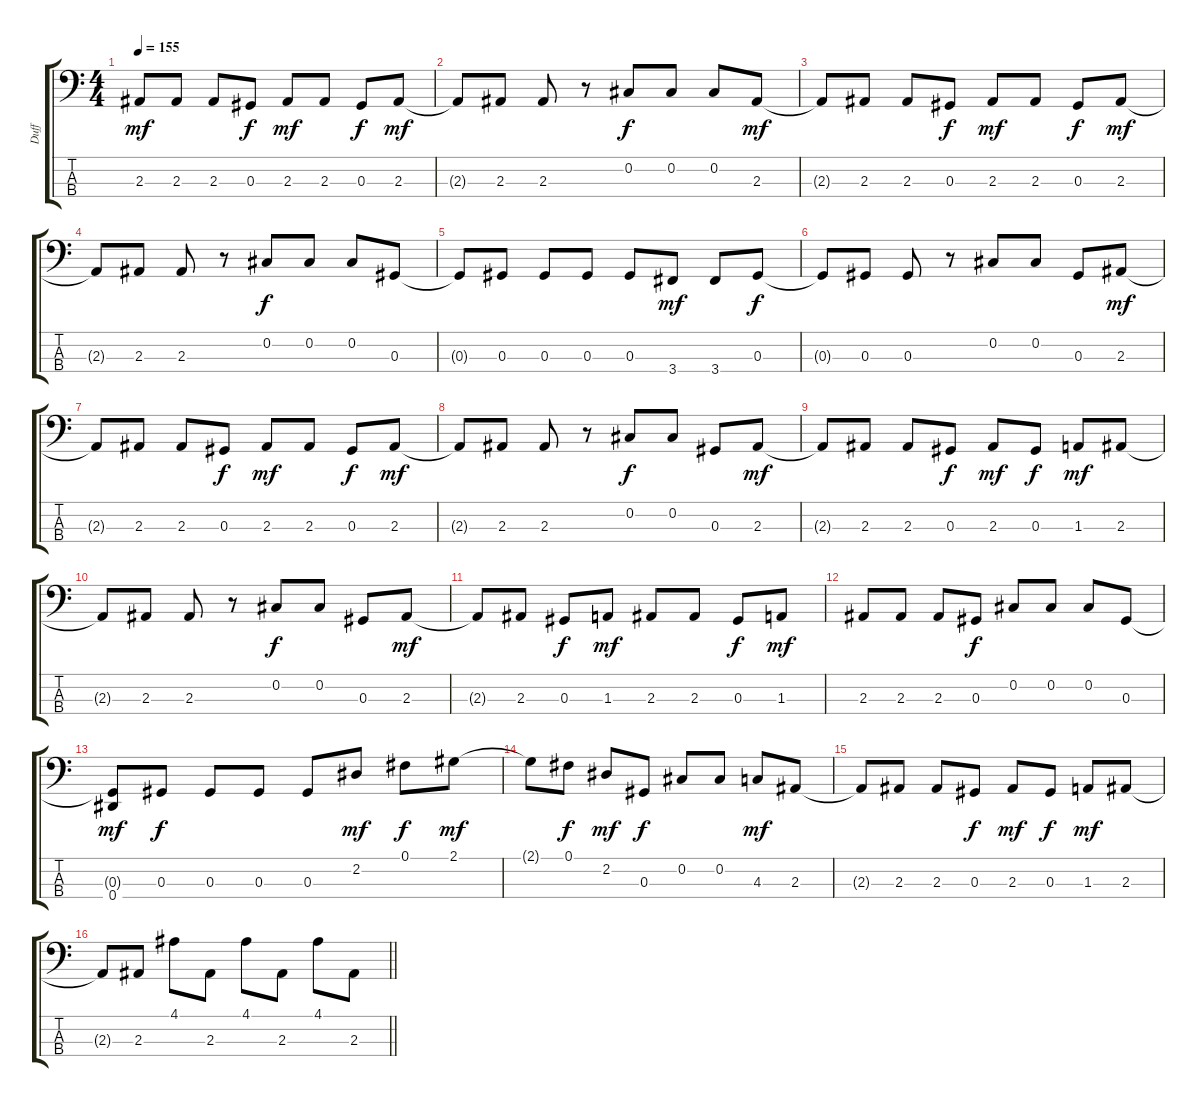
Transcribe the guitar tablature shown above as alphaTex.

\track ("Duff" "Duff") {instrument electricbasspick}
\staff {score tabs}
\tuning (Gb2 Db2 Ab1 Eb1) {hide}
\ts (4 4)
\tempo 155
\clef f4
\ks c
2.3.8{dy mf} 2.3.8 2.3.8 0.3.8{dy f} 2.3.8{dy mf} 2.3.8 0.3.8{dy f} 2.3.8{dy mf} |
2.3{t}.8 2.3.8 2.3.8 r.8 0.2.8{dy f} 0.2.8 0.2.8 2.3.8{dy mf} |
2.3{t}.8 2.3.8 2.3.8 0.3.8{dy f} 2.3.8{dy mf} 2.3.8 0.3.8{dy f} 2.3.8{dy mf} |
2.3{t}.8 2.3.8 2.3.8 r.8 0.2.8{dy f} 0.2.8 0.2.8 0.3.8 |
0.3{t}.8 0.3.8 0.3.8 0.3.8 0.3.8 3.4.8{dy mf} 3.4.8 0.3.8{dy f} |
0.3{t}.8 0.3.8 0.3.8 r.8 0.2.8 0.2.8 0.3.8 2.3.8{dy mf} |
2.3{t}.8 2.3.8 2.3.8 0.3.8{dy f} 2.3.8{dy mf} 2.3.8 0.3.8{dy f} 2.3.8{dy mf} |
2.3{t}.8 2.3.8 2.3.8 r.8 0.2.8{dy f} 0.2.8 0.3.8 2.3.8{dy mf} |
2.3{t}.8 2.3.8 2.3.8 0.3.8{dy f} 2.3.8{dy mf} 0.3.8{dy f} 1.3.8{dy mf} 2.3.8 |
2.3{t}.8 2.3.8 2.3.8 r.8 0.2.8{dy f} 0.2.8 0.3.8 2.3.8{dy mf} |
2.3{t}.8 2.3.8 0.3.8{dy f} 1.3.8{dy mf} 2.3.8 2.3.8 0.3.8{dy f} 1.3.8{dy mf} |
2.3.8 2.3.8 2.3.8 0.3.8{dy f} 0.2.8 0.2.8 0.2.8 0.3.8 |
(0.3{t} 0.4).8{dy mf} 0.3.8{dy f} 0.3.8 0.3.8 0.3.8 2.2.8{dy mf} 0.1.8{dy f} 2.1.8{dy mf} |
2.1{t}.8 0.1.8{dy f} 2.2.8{dy mf} 0.3.8{dy f} 0.2.8 0.2.8 4.3.8{dy mf} 2.3.8 |
2.3{t}.8 2.3.8 2.3.8 0.3.8{dy f} 2.3.8{dy mf} 0.3.8{dy f} 1.3.8{dy mf} 2.3.8 |
\barLineRight lightlight
2.3{t}.8 2.3.8 4.1.8 2.3.8 4.1.8 2.3.8 4.1.8 2.3.8
